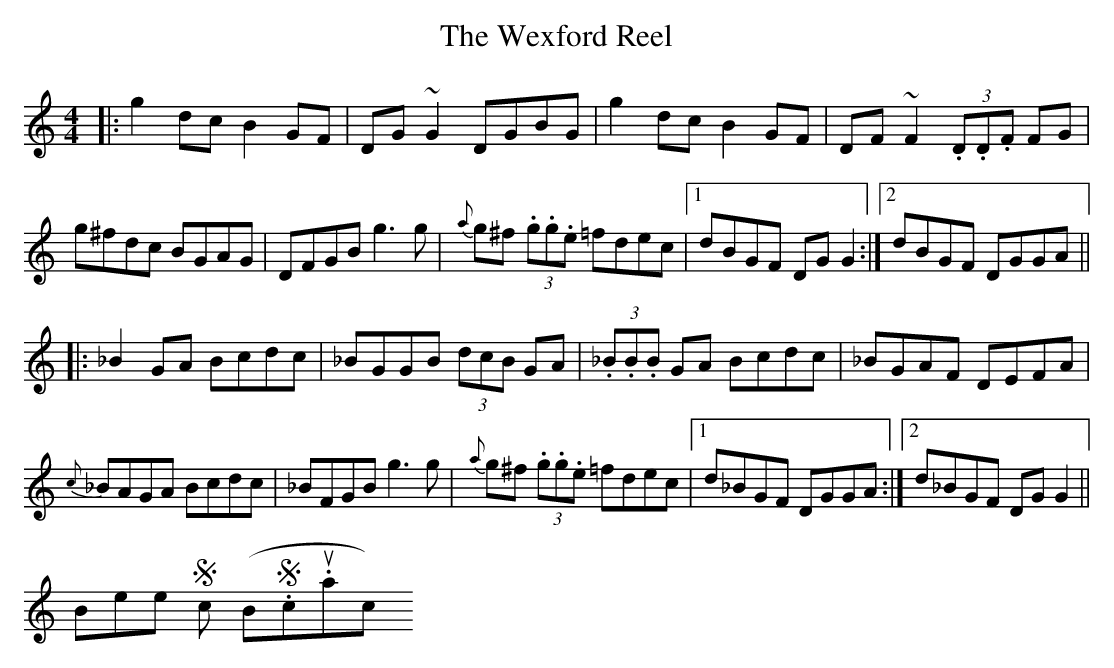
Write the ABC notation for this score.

X:1
T:The Wexford Reel
M:4/4
K:C
|: g2dc B2GF | DG~G2 DGBG | g2dc B2GF | DF~F2 (3.D.D.F FG |
g^fdc BGAG | DFGB g3g | {a}g^f (3.g.g.e =fdec |1 dBGF DGG2 :|2 dBGF DGGA ||
|: _B2GA Bcdc | _BGGB (3dcB GA | (3._B.B.B GA Bcdc | _BGAF DEFA |
{c}_BAGA Bcdc | _BFGB g3g | {a}g^f (3.g.g.e =fdec |1 d_BGF DGGA :|2 d_BGF DGG2 ||
Bernie Stocks (B.Stocks@ulst.ac.uk) 20/2/97
